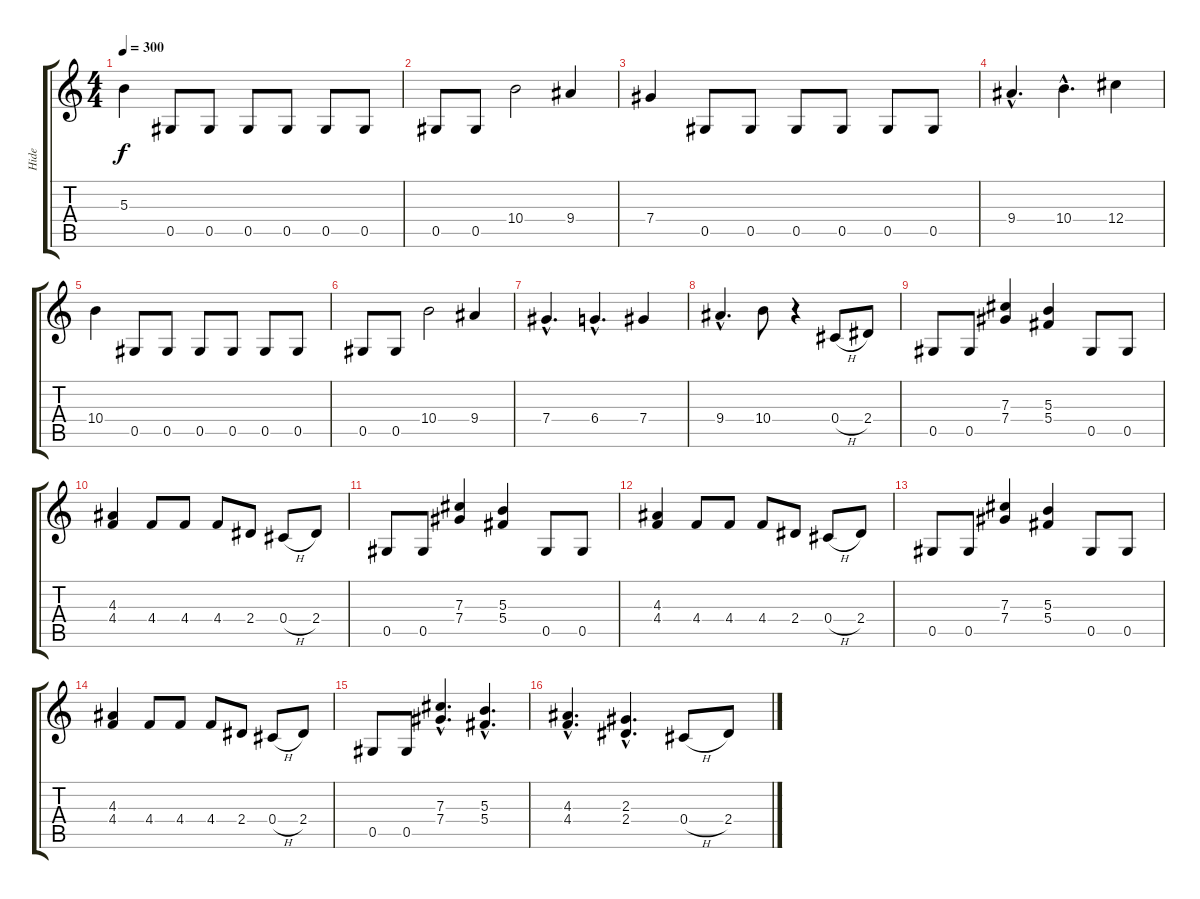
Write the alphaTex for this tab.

\track ("Hide" "Hide") {instrument overdrivenguitar}
\staff {score tabs}
\tuning (Eb4 Bb3 Gb3 Db3 Ab2 Eb2) {hide}
\ts (4 4)
\tempo 300
\clef g2
\ks c
5.3.4{dy f} 0.5.8 0.5.8 0.5.8 0.5.8 0.5.8 0.5.8 |
0.5.8 0.5.8 10.4.2 9.4.4 |
7.4.4 0.5.8 0.5.8 0.5.8 0.5.8 0.5.8 0.5.8 |
9.4{hac}.4{d} 10.4{hac}.4{d} 12.4.4 |
10.4.4 0.5.8 0.5.8 0.5.8 0.5.8 0.5.8 0.5.8 |
0.5.8 0.5.8 10.4.2 9.4.4 |
7.4{hac}.4{d} 6.4{hac}.4{d} 7.4.4 |
9.4{hac}.4{d} 10.4.8 r.4 0.4{h}.8 2.4.8 |
0.5.8 0.5.8 (7.3 7.4).4 (5.3 5.4).4 0.5.8 0.5.8 |
(4.3 4.4).4 4.4.8 4.4.8 4.4.8 2.4.8 0.4{h}.8 2.4.8 |
0.5.8 0.5.8 (7.3 7.4).4 (5.3 5.4).4 0.5.8 0.5.8 |
(4.3 4.4).4 4.4.8 4.4.8 4.4.8 2.4.8 0.4{h}.8 2.4.8 |
0.5.8 0.5.8 (7.3 7.4).4 (5.3 5.4).4 0.5.8 0.5.8 |
(4.3 4.4).4 4.4.8 4.4.8 4.4.8 2.4.8 0.4{h}.8 2.4.8 |
0.5.8 0.5.8 (7.3{hac} 7.4{hac}).4{d} (5.3{hac} 5.4{hac}).4{d} |
(4.3{hac} 4.4{hac}).4{d} (2.3{hac} 2.4{hac}).4{d} 0.4{h}.8 2.4.8
